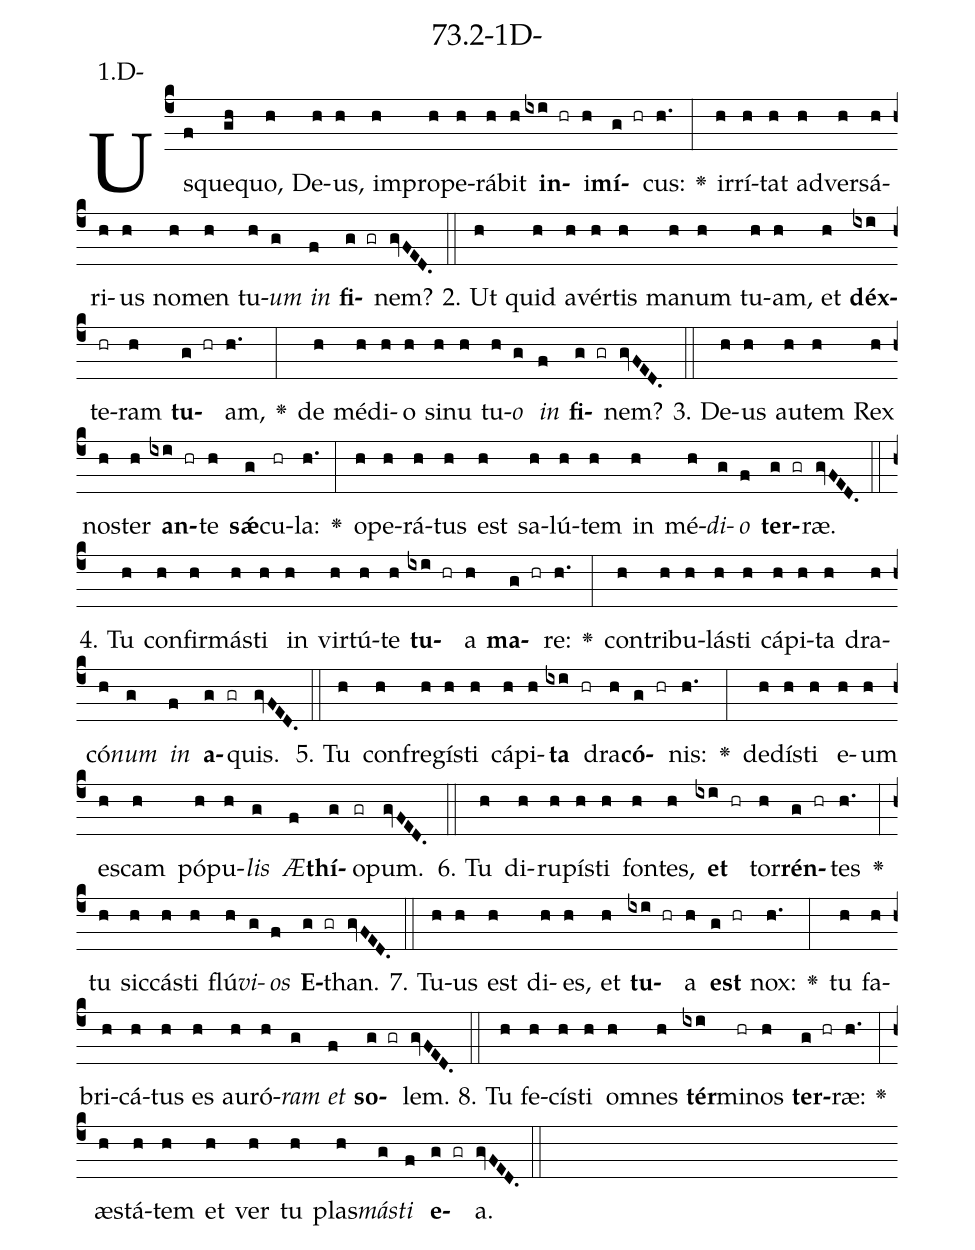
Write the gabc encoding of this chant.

name: 73.2-1D-;
annotation: 1.D-;
%%
(c4)Us(f)que(gh)quo,(h) De(h)us,(h) im(h)pro(h)pe(h)rá(h)bit(h) <b>in</b>(ixi hr)i(h)<b>mí</b>(g hr)cus:(h.) <v>\greheightstar</v>(:) ir(h)rí(h)tat(h) ad(h)ver(h)sá(h)ri(h)us(h) no(h)men(h) tu(h)<i>um</i>(g) <i>in</i>(f) <b>fi</b>(g gr)nem?(gvFED.) (::)
2. Ut(h) quid(h) a(h)vér(h)tis(h) ma(h)num(h) tu(h)am,(h) et(h) <b>déx</b>(ixi)te(hr)ram(h) <b>tu</b>(g hr)am,(h.) <v>\greheightstar</v>(:) de(h) mé(h)di(h)o(h) si(h)nu(h) tu(h)<i>o</i>(g) <i>in</i>(f) <b>fi</b>(g gr)nem?(gvFED.) (::)
3. De(h)us(h) au(h)tem(h) Rex(h) nos(h)ter(h) <b>an</b>(ixi hr)te(h) <b>sǽ</b>(g)cu(hr)la:(h.) <v>\greheightstar</v>(:) o(h)pe(h)rá(h)tus(h) est(h) sa(h)lú(h)tem(h) in(h) mé(h)<i>di</i>(g)<i>o</i>(f) <b>ter</b>(g gr)ræ.(gvFED.) (::)
4. Tu(h) con(h)fir(h)más(h)ti(h) in(h) vir(h)tú(h)te(h) <b>tu</b>(ixi hr)a(h) <b>ma</b>(g hr)re:(h.) <v>\greheightstar</v>(:) con(h)tri(h)bu(h)lás(h)ti(h) cá(h)pi(h)ta(h) dra(h)có(h)<i>num</i>(g) <i>in</i>(f) <b>a</b>(g gr)quis.(gvFED.) (::)
5. Tu(h) con(h)fre(h)gís(h)ti(h) cá(h)pi(h)<b>ta</b>(ixi hr) dra(h)<b>có</b>(g hr)nis:(h.) <v>\greheightstar</v>(:) de(h)dís(h)ti(h) e(h)um(h) es(h)cam(h) pó(h)pu(h)<i>lis</i>(g) <i>Æ</i>(f)<b>thí</b>(g)o(gr)pum.(gvFED.) (::)
6. Tu(h) di(h)ru(h)pís(h)ti(h) fon(h)tes,(h) <b>et</b>(ixi hr) tor(h)<b>rén</b>(g hr)tes(h.) <v>\greheightstar</v>(:) tu(h) sic(h)cás(h)ti(h) flú(h)<i>vi</i>(g)<i>os</i>(f) <b>E</b>(g gr)than.(gvFED.) (::)
7. Tu(h)us(h) est(h) di(h)es,(h) et(h) <b>tu</b>(ixi hr)a(h) <b>est</b>(g hr) nox:(h.) <v>\greheightstar</v>(:) tu(h) fa(h)bri(h)cá(h)tus(h) es(h) au(h)ró(h)<i>ram</i>(g) <i>et</i>(f) <b>so</b>(g gr)lem.(gvFED.) (::)
8. Tu(h) fe(h)cís(h)ti(h) om(h)nes(h) <b>tér</b>(ixi)mi(hr)nos(h) <b>ter</b>(g hr)ræ:(h.) <v>\greheightstar</v>(:) æs(h)tá(h)tem(h) et(h) ver(h) tu(h) plas(h)<i>más</i>(g)<i>ti</i>(f) <b>e</b>(g gr)a.(gvFED.) (::)
